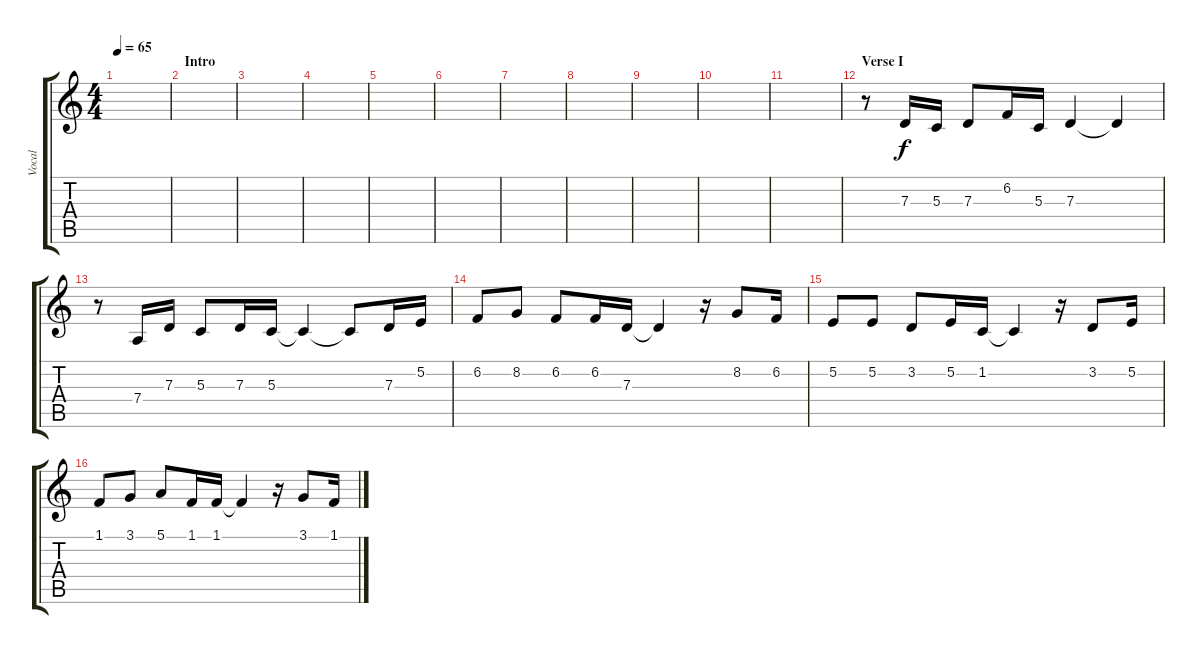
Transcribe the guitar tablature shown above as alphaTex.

\track ("Vocal" "Vocal") {instrument lead6voice}
\staff {score tabs}
\tuning (E4 B3 G3 D3 A2 E2) {hide}
\ts (4 4)
\tempo 65
\clef g2
\ks c
|
\section ("" "Intro")
|
|
|
|
|
|
|
|
|
|
\section ("" "Verse I")
r.8 7.3.16 5.3.16 7.3.8 6.2.16 5.3.16 7.3.4 7.3{t}.4 |
r.8 7.4.16 7.3.16 5.3.8 7.3.16 5.3.16 5.3{t}.4 5.3{t}.8 7.3.16 5.2.16 |
6.2.8 8.2.8 6.2.8 6.2.16 7.3.16 7.3{t}.4 r.16 8.2.8 6.2.16 |
5.2.8 5.2.8 3.2.8 5.2.16 1.2.16 1.2{t}.4 r.16 3.2.8 5.2.16 |
1.1.8 3.1.8 5.1.8 1.1.16 1.1.16 1.1{t}.4 r.16 3.1.8 1.1.16
